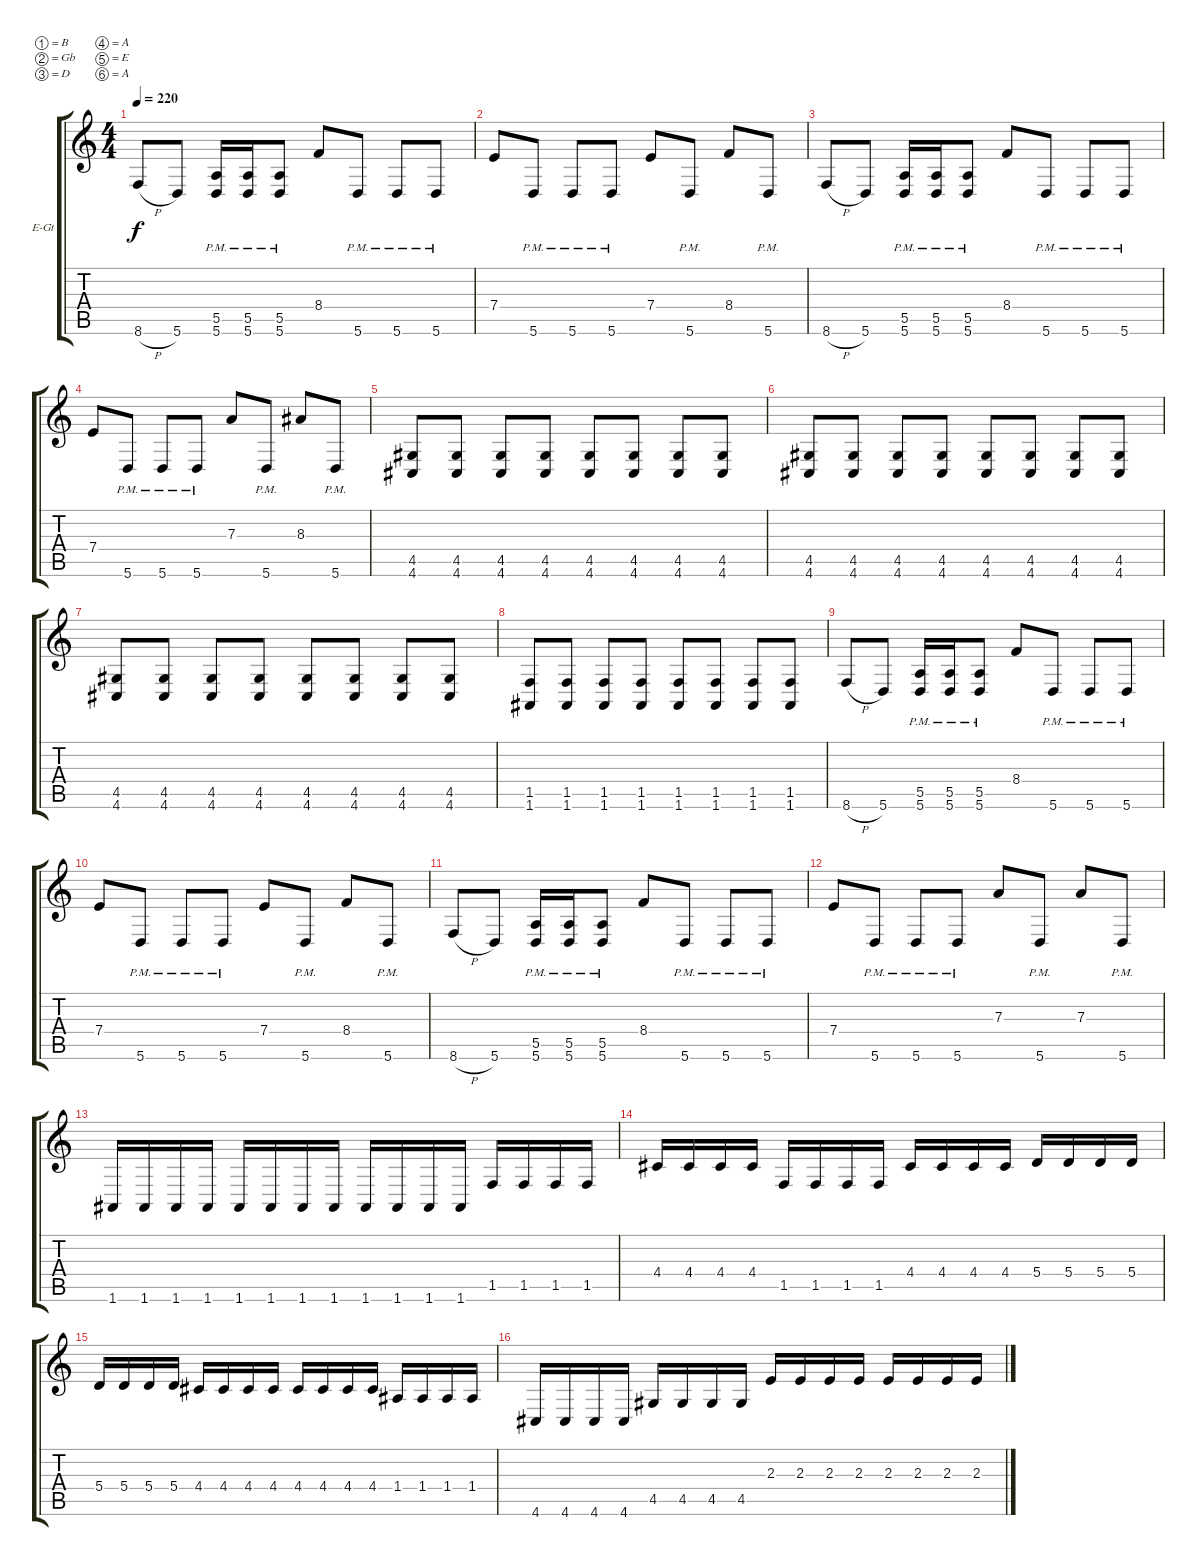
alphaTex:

\defaultSystemsLayout 4
\bracketExtendMode groupsimilarinstruments
\firstSystemTrackNameOrientation horizontal
\otherSystemsTrackNameOrientation horizontal
\track ("Electric Guitar" "E-Gt") {instrument distortionguitar}
\staff {score tabs}
\tuning (B3 Gb3 D3 A2 E2 A1)
\ts (4 4)
\tempo 220
\clef g2
\ks c
8.6{h}.8{dy f} 5.6.8 (5.5{pm} 5.6{pm}).16 (5.5{pm} 5.6{pm}).16 (5.5{pm} 5.6{pm}).8 8.4.8 5.6{pm}.8 5.6{pm}.8 5.6{pm}.8 |
7.4.8 5.6{pm}.8 5.6{pm}.8 5.6{pm}.8 7.4.8 5.6{pm}.8 8.4.8 5.6{pm}.8 |
8.6{h}.8 5.6.8 (5.5{pm} 5.6{pm}).16 (5.5{pm} 5.6{pm}).16 (5.5{pm} 5.6{pm}).8 8.4.8 5.6{pm}.8 5.6{pm}.8 5.6{pm}.8 |
7.4.8 5.6{pm}.8 5.6{pm}.8 5.6{pm}.8 7.3.8 5.6{pm}.8 8.3.8 5.6{pm}.8 |
(4.5 4.6).8 (4.5 4.6).8 (4.5 4.6).8 (4.5 4.6).8 (4.5 4.6).8 (4.5 4.6).8 (4.5 4.6).8 (4.5 4.6).8 |
(4.5 4.6).8 (4.5 4.6).8 (4.5 4.6).8 (4.5 4.6).8 (4.5 4.6).8 (4.5 4.6).8 (4.5 4.6).8 (4.5 4.6).8 |
(4.5 4.6).8 (4.5 4.6).8 (4.5 4.6).8 (4.5 4.6).8 (4.5 4.6).8 (4.5 4.6).8 (4.5 4.6).8 (4.5 4.6).8 |
(1.5 1.6).8 (1.5 1.6).8 (1.5 1.6).8 (1.5 1.6).8 (1.5 1.6).8 (1.5 1.6).8 (1.5 1.6).8 (1.5 1.6).8 |
8.6{h}.8 5.6.8 (5.5{pm} 5.6{pm}).16 (5.5{pm} 5.6{pm}).16 (5.5{pm} 5.6{pm}).8 8.4.8 5.6{pm}.8 5.6{pm}.8 5.6{pm}.8 |
7.4.8 5.6{pm}.8 5.6{pm}.8 5.6{pm}.8 7.4.8 5.6{pm}.8 8.4.8 5.6{pm}.8 |
8.6{h}.8 5.6.8 (5.5{pm} 5.6{pm}).16 (5.5{pm} 5.6{pm}).16 (5.5{pm} 5.6{pm}).8 8.4.8 5.6{pm}.8 5.6{pm}.8 5.6{pm}.8 |
7.4.8 5.6{pm}.8 5.6{pm}.8 5.6{pm}.8 7.3.8 5.6{pm}.8 7.3.8 5.6{pm}.8 |
1.6.16 1.6.16 1.6.16 1.6.16 1.6.16 1.6.16 1.6.16 1.6.16 1.6.16 1.6.16 1.6.16 1.6.16 1.5.16 1.5.16 1.5.16 1.5.16 |
4.4.16 4.4.16 4.4.16 4.4.16 1.5.16 1.5.16 1.5.16 1.5.16 4.4.16 4.4.16 4.4.16 4.4.16 5.4.16 5.4.16 5.4.16 5.4.16 |
5.4.16 5.4.16 5.4.16 5.4.16 4.4.16 4.4.16 4.4.16 4.4.16 4.4.16 4.4.16 4.4.16 4.4.16 1.4.16 1.4.16 1.4.16 1.4.16 |
4.6.16 4.6.16 4.6.16 4.6.16 4.5.16 4.5.16 4.5.16 4.5.16 2.3.16 2.3.16 2.3.16 2.3.16 2.3.16 2.3.16 2.3.16 2.3.16
